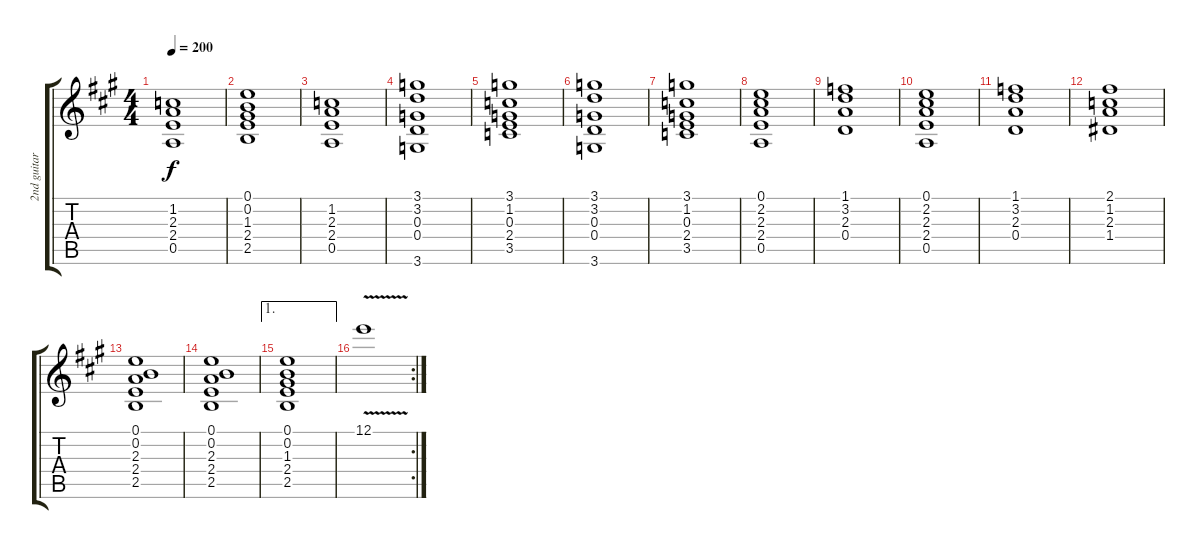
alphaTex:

\track ("2nd guitar" "2nd guitar") {instrument distortionguitar}
\staff {score tabs}
\tuning (E4 B3 G3 D3 A2 E2) {hide}
\ts (4 4)
\tempo 200
\clef g2
\ks a
(1.2 2.3 2.4 0.5).1{dy f} |
(0.1 0.2 1.3 2.4 2.5).1 |
(1.2 2.3 2.4 0.5).1 |
(3.1 3.2 0.3 0.4 3.6).1 |
(3.1 1.2 0.3 2.4 3.5).1 |
(3.1 3.2 0.3 0.4 3.6).1 |
(3.1 1.2 0.3 2.4 3.5).1 |
(0.1 2.2 2.3 2.4 0.5).1 |
(1.1 3.2 2.3 0.4).1 |
(0.1 2.2 2.3 2.4 0.5).1 |
(1.1 3.2 2.3 0.4).1 |
(2.1 1.2 2.3 1.4).1 |
(0.1 0.2 2.3 2.4 2.5).1 |
(0.1 0.2 2.3 2.4 2.5).1 |
\ae 1
(0.1 0.2 1.3 2.4 2.5).1 |
\rc 2
12.1{v}.1
